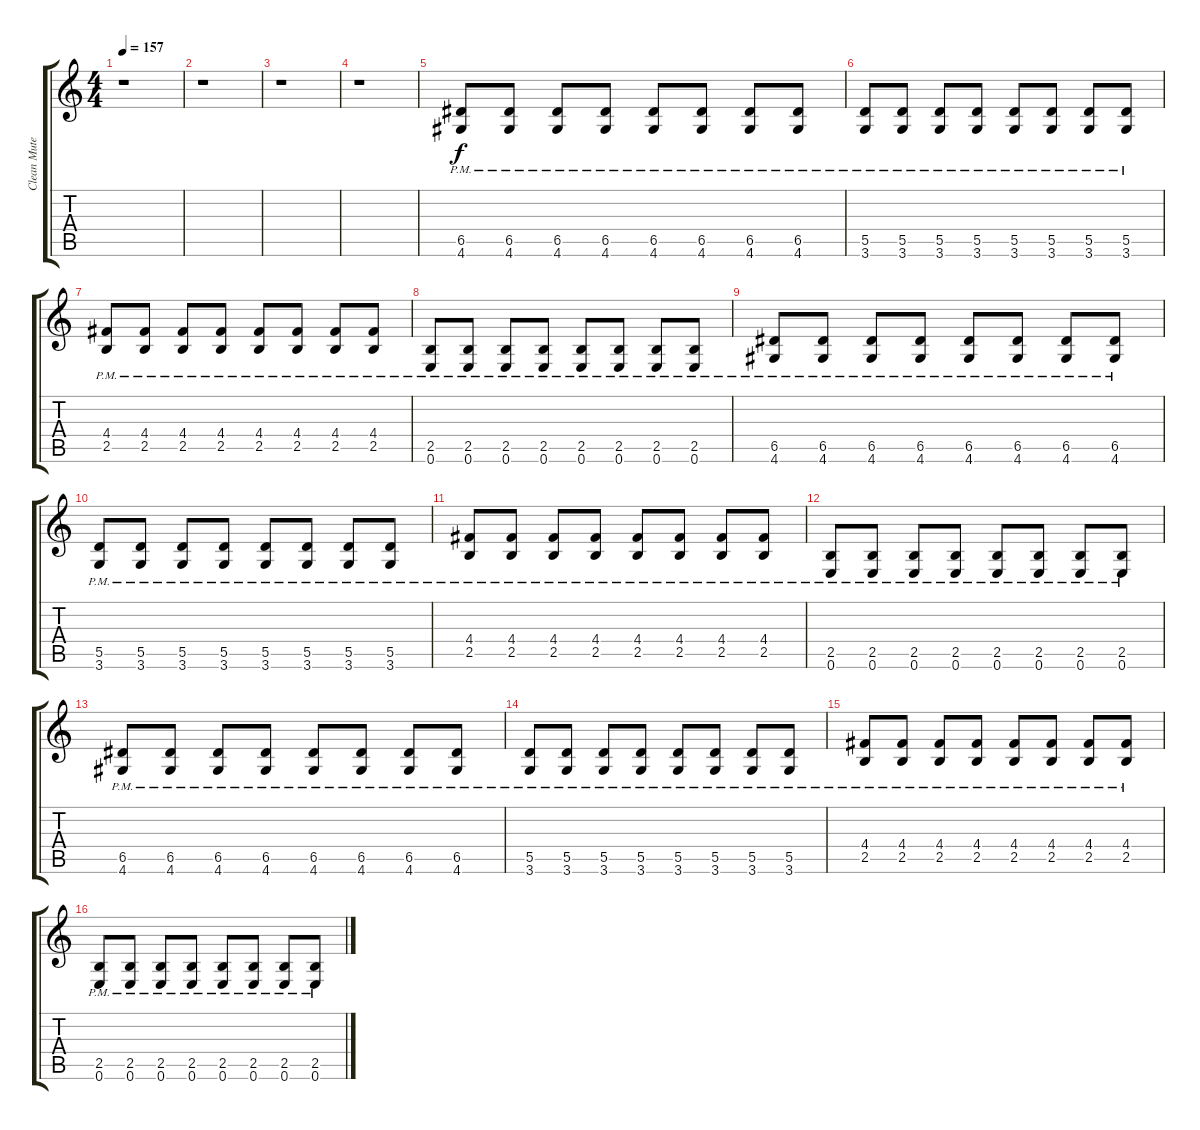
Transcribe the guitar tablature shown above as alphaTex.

\track ("Clean Muted Guitar" "Clean Mute") {instrument electricguitarmuted}
\staff {score tabs}
\tuning (E4 B3 G3 D3 A2 E2) {hide}
\ts (4 4)
\tempo 157
\clef g2
\ks c
r.1{dy f} |
r.1 |
r.1 |
r.1 |
(6.5{pm} 4.6{pm}).8 (6.5{pm} 4.6{pm}).8 (6.5{pm} 4.6{pm}).8 (6.5{pm} 4.6{pm}).8 (6.5{pm} 4.6{pm}).8 (6.5{pm} 4.6{pm}).8 (6.5{pm} 4.6{pm}).8 (6.5{pm} 4.6{pm}).8 |
(5.5{pm} 3.6{pm}).8 (5.5{pm} 3.6{pm}).8 (5.5{pm} 3.6{pm}).8 (5.5{pm} 3.6{pm}).8 (5.5{pm} 3.6{pm}).8 (5.5{pm} 3.6{pm}).8 (5.5{pm} 3.6{pm}).8 (5.5{pm} 3.6{pm}).8 |
(4.4{pm} 2.5{pm}).8 (4.4{pm} 2.5{pm}).8 (4.4{pm} 2.5{pm}).8 (4.4{pm} 2.5{pm}).8 (4.4{pm} 2.5{pm}).8 (4.4{pm} 2.5{pm}).8 (4.4{pm} 2.5{pm}).8 (4.4{pm} 2.5{pm}).8 |
(2.5{pm} 0.6{pm}).8 (2.5{pm} 0.6{pm}).8 (2.5{pm} 0.6{pm}).8 (2.5{pm} 0.6{pm}).8 (2.5{pm} 0.6{pm}).8 (2.5{pm} 0.6{pm}).8 (2.5{pm} 0.6{pm}).8 (2.5{pm} 0.6{pm}).8 |
(6.5{pm} 4.6{pm}).8 (6.5{pm} 4.6{pm}).8 (6.5{pm} 4.6{pm}).8 (6.5{pm} 4.6{pm}).8 (6.5{pm} 4.6{pm}).8 (6.5{pm} 4.6{pm}).8 (6.5{pm} 4.6{pm}).8 (6.5{pm} 4.6{pm}).8 |
(5.5{pm} 3.6{pm}).8 (5.5{pm} 3.6{pm}).8 (5.5{pm} 3.6{pm}).8 (5.5{pm} 3.6{pm}).8 (5.5{pm} 3.6{pm}).8 (5.5{pm} 3.6{pm}).8 (5.5{pm} 3.6{pm}).8 (5.5{pm} 3.6{pm}).8 |
(4.4{pm} 2.5{pm}).8 (4.4{pm} 2.5{pm}).8 (4.4{pm} 2.5{pm}).8 (4.4{pm} 2.5{pm}).8 (4.4{pm} 2.5{pm}).8 (4.4{pm} 2.5{pm}).8 (4.4{pm} 2.5{pm}).8 (4.4{pm} 2.5{pm}).8 |
(2.5{pm} 0.6{pm}).8 (2.5{pm} 0.6{pm}).8 (2.5{pm} 0.6{pm}).8 (2.5{pm} 0.6{pm}).8 (2.5{pm} 0.6{pm}).8 (2.5{pm} 0.6{pm}).8 (2.5{pm} 0.6{pm}).8 (2.5{pm} 0.6{pm}).8 |
(6.5{pm} 4.6{pm}).8 (6.5{pm} 4.6{pm}).8 (6.5{pm} 4.6{pm}).8 (6.5{pm} 4.6{pm}).8 (6.5{pm} 4.6{pm}).8 (6.5{pm} 4.6{pm}).8 (6.5{pm} 4.6{pm}).8 (6.5{pm} 4.6{pm}).8 |
(5.5{pm} 3.6{pm}).8 (5.5{pm} 3.6{pm}).8 (5.5{pm} 3.6{pm}).8 (5.5{pm} 3.6{pm}).8 (5.5{pm} 3.6{pm}).8 (5.5{pm} 3.6{pm}).8 (5.5{pm} 3.6{pm}).8 (5.5{pm} 3.6{pm}).8 |
(4.4{pm} 2.5{pm}).8 (4.4{pm} 2.5{pm}).8 (4.4{pm} 2.5{pm}).8 (4.4{pm} 2.5{pm}).8 (4.4{pm} 2.5{pm}).8 (4.4{pm} 2.5{pm}).8 (4.4{pm} 2.5{pm}).8 (4.4{pm} 2.5{pm}).8 |
(2.5{pm} 0.6{pm}).8 (2.5{pm} 0.6{pm}).8 (2.5{pm} 0.6{pm}).8 (2.5{pm} 0.6{pm}).8 (2.5{pm} 0.6{pm}).8 (2.5{pm} 0.6{pm}).8 (2.5{pm} 0.6{pm}).8 (2.5{pm} 0.6{pm}).8
